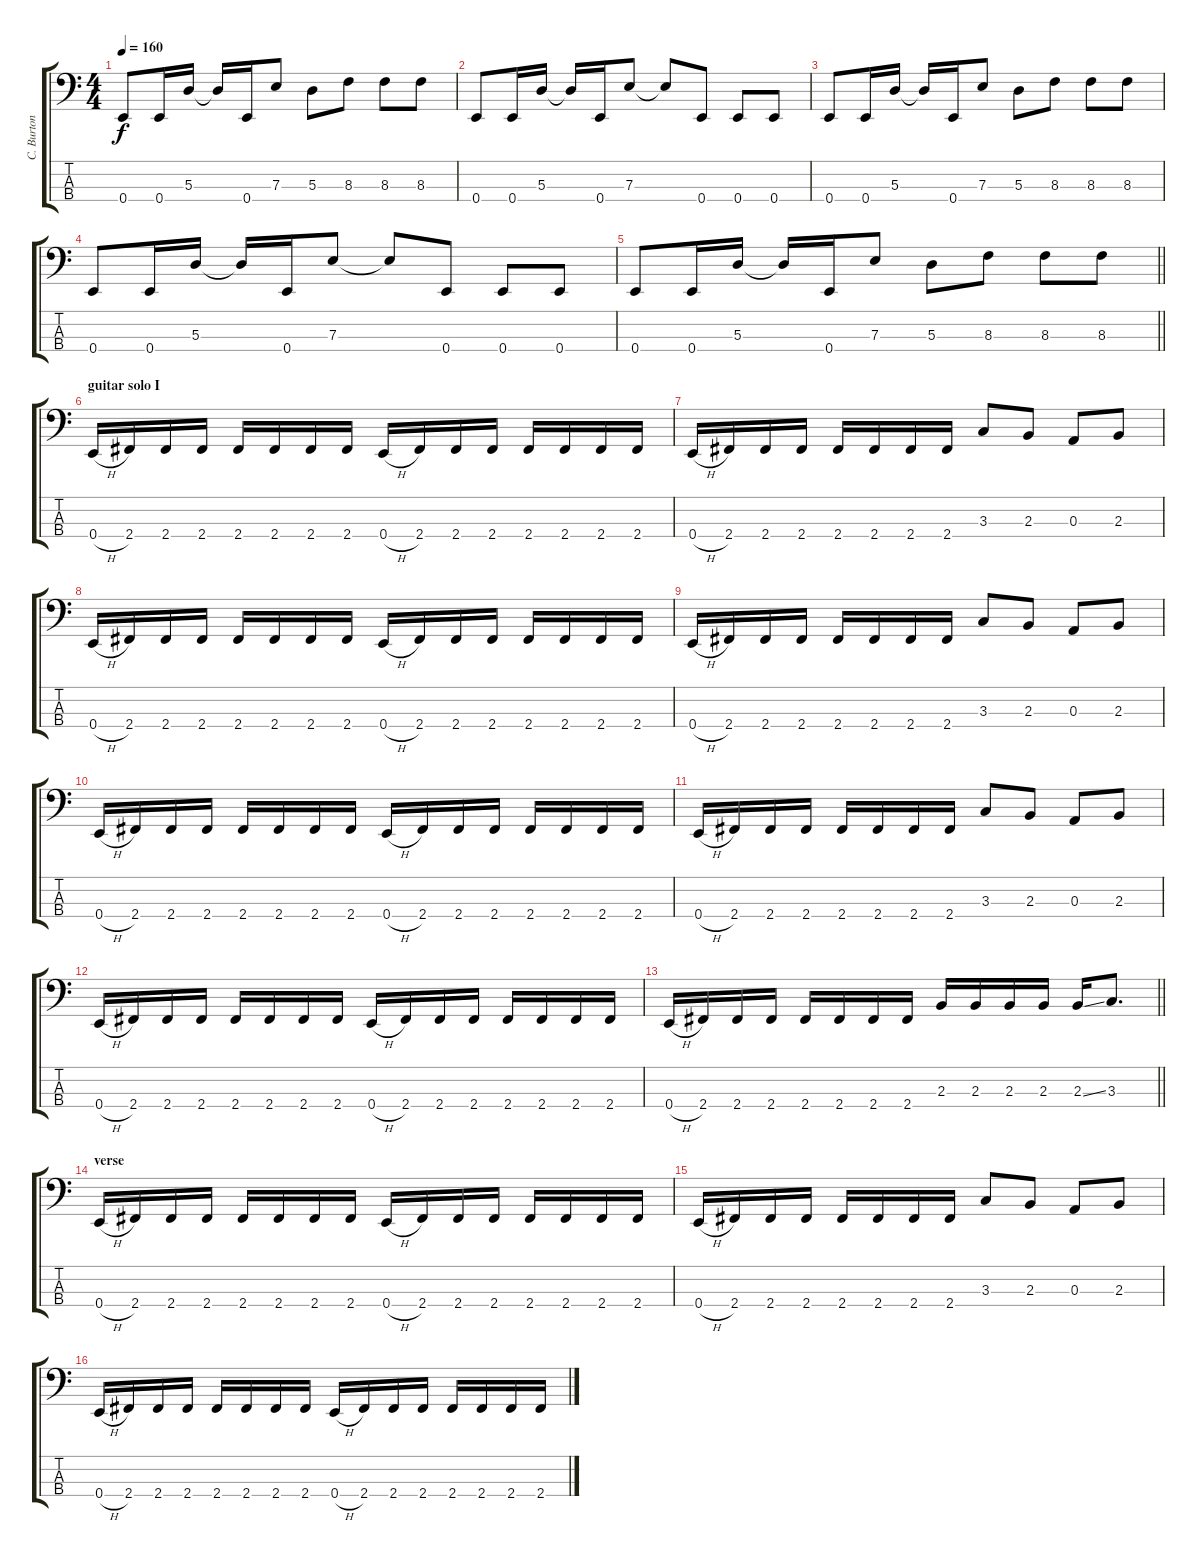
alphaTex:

\track ("C. Burton - Bass" "C. Burton ") {instrument electricbassfinger}
\staff {score tabs}
\tuning (G2 D2 A1 E1) {hide}
\ts (4 4)
\tempo 160
\clef f4
\ks c
0.4.8{dy f} 0.4.16 5.3.16 5.3{t}.16 0.4.16 7.3.8 5.3.8 8.3.8 8.3.8 8.3.8 |
0.4.8 0.4.16 5.3.16 5.3{t}.16 0.4.16 7.3.8 7.3{t}.8 0.4.8 0.4.8 0.4.8 |
0.4.8 0.4.16 5.3.16 5.3{t}.16 0.4.16 7.3.8 5.3.8 8.3.8 8.3.8 8.3.8 |
0.4.8 0.4.16 5.3.16 5.3{t}.16 0.4.16 7.3.8 7.3{t}.8 0.4.8 0.4.8 0.4.8 |
\barLineRight lightlight
0.4.8 0.4.16 5.3.16 5.3{t}.16 0.4.16 7.3.8 5.3.8 8.3.8 8.3.8 8.3.8 |
\section ("" "guitar solo I")
0.4{h}.16 2.4.16 2.4.16 2.4.16 2.4.16 2.4.16 2.4.16 2.4.16 0.4{h}.16 2.4.16 2.4.16 2.4.16 2.4.16 2.4.16 2.4.16 2.4.16 |
0.4{h}.16 2.4.16 2.4.16 2.4.16 2.4.16 2.4.16 2.4.16 2.4.16 3.3.8 2.3.8 0.3.8 2.3.8 |
0.4{h}.16 2.4.16 2.4.16 2.4.16 2.4.16 2.4.16 2.4.16 2.4.16 0.4{h}.16 2.4.16 2.4.16 2.4.16 2.4.16 2.4.16 2.4.16 2.4.16 |
0.4{h}.16 2.4.16 2.4.16 2.4.16 2.4.16 2.4.16 2.4.16 2.4.16 3.3.8 2.3.8 0.3.8 2.3.8 |
0.4{h}.16 2.4.16 2.4.16 2.4.16 2.4.16 2.4.16 2.4.16 2.4.16 0.4{h}.16 2.4.16 2.4.16 2.4.16 2.4.16 2.4.16 2.4.16 2.4.16 |
0.4{h}.16 2.4.16 2.4.16 2.4.16 2.4.16 2.4.16 2.4.16 2.4.16 3.3.8 2.3.8 0.3.8 2.3.8 |
0.4{h}.16 2.4.16 2.4.16 2.4.16 2.4.16 2.4.16 2.4.16 2.4.16 0.4{h}.16 2.4.16 2.4.16 2.4.16 2.4.16 2.4.16 2.4.16 2.4.16 |
\barLineRight lightlight
0.4{h}.16 2.4.16 2.4.16 2.4.16 2.4.16 2.4.16 2.4.16 2.4.16 2.3.16 2.3.16 2.3.16 2.3.16 2.3{ss}.16 3.3.8{d} |
\section ("" "verse")
0.4{h}.16 2.4.16 2.4.16 2.4.16 2.4.16 2.4.16 2.4.16 2.4.16 0.4{h}.16 2.4.16 2.4.16 2.4.16 2.4.16 2.4.16 2.4.16 2.4.16 |
0.4{h}.16 2.4.16 2.4.16 2.4.16 2.4.16 2.4.16 2.4.16 2.4.16 3.3.8 2.3.8 0.3.8 2.3.8 |
0.4{h}.16 2.4.16 2.4.16 2.4.16 2.4.16 2.4.16 2.4.16 2.4.16 0.4{h}.16 2.4.16 2.4.16 2.4.16 2.4.16 2.4.16 2.4.16 2.4.16
